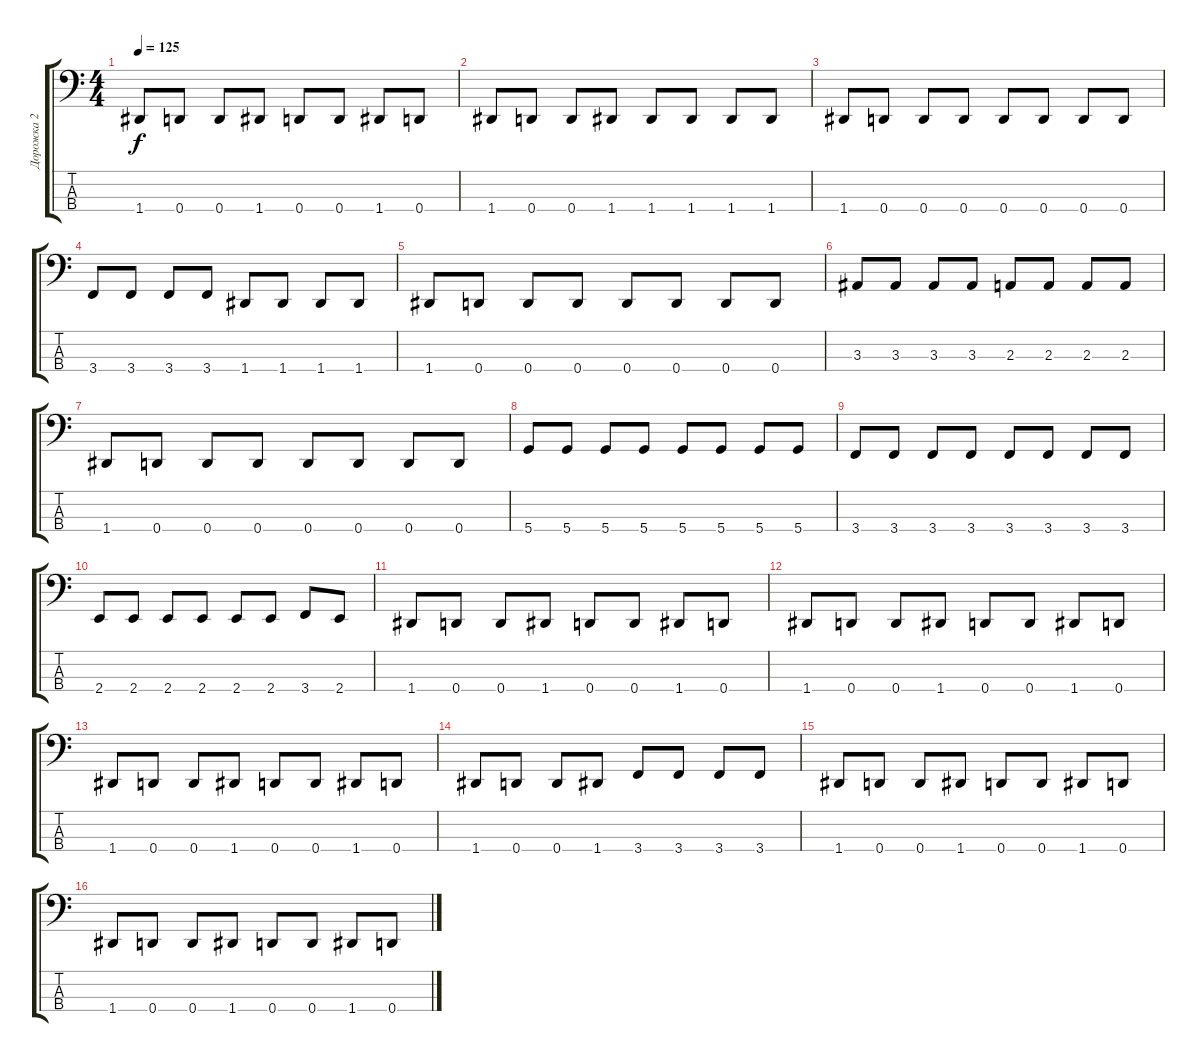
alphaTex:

\track ("Дорожка 2" "Дорожка 2") {instrument electricbasspick}
\staff {score tabs}
\tuning (F2 C2 G1 D1) {hide}
\ts (4 4)
\tempo 125
\clef f4
\ks c
1.4.8{dy f} 0.4.8 0.4.8 1.4.8 0.4.8 0.4.8 1.4.8 0.4.8 |
1.4.8 0.4.8 0.4.8 1.4.8 1.4.8 1.4.8 1.4.8 1.4.8 |
1.4.8 0.4.8 0.4.8 0.4.8 0.4.8 0.4.8 0.4.8 0.4.8 |
3.4.8 3.4.8 3.4.8 3.4.8 1.4.8 1.4.8 1.4.8 1.4.8 |
1.4.8 0.4.8 0.4.8 0.4.8 0.4.8 0.4.8 0.4.8 0.4.8 |
3.3.8 3.3.8 3.3.8 3.3.8 2.3.8 2.3.8 2.3.8 2.3.8 |
1.4.8 0.4.8 0.4.8 0.4.8 0.4.8 0.4.8 0.4.8 0.4.8 |
5.4.8 5.4.8 5.4.8 5.4.8 5.4.8 5.4.8 5.4.8 5.4.8 |
3.4.8 3.4.8 3.4.8 3.4.8 3.4.8 3.4.8 3.4.8 3.4.8 |
2.4.8 2.4.8 2.4.8 2.4.8 2.4.8 2.4.8 3.4.8 2.4.8 |
1.4.8 0.4.8 0.4.8 1.4.8 0.4.8 0.4.8 1.4.8 0.4.8 |
1.4.8 0.4.8 0.4.8 1.4.8 0.4.8 0.4.8 1.4.8 0.4.8 |
1.4.8 0.4.8 0.4.8 1.4.8 0.4.8 0.4.8 1.4.8 0.4.8 |
1.4.8 0.4.8 0.4.8 1.4.8 3.4.8 3.4.8 3.4.8 3.4.8 |
1.4.8 0.4.8 0.4.8 1.4.8 0.4.8 0.4.8 1.4.8 0.4.8 |
1.4.8 0.4.8 0.4.8 1.4.8 0.4.8 0.4.8 1.4.8 0.4.8
